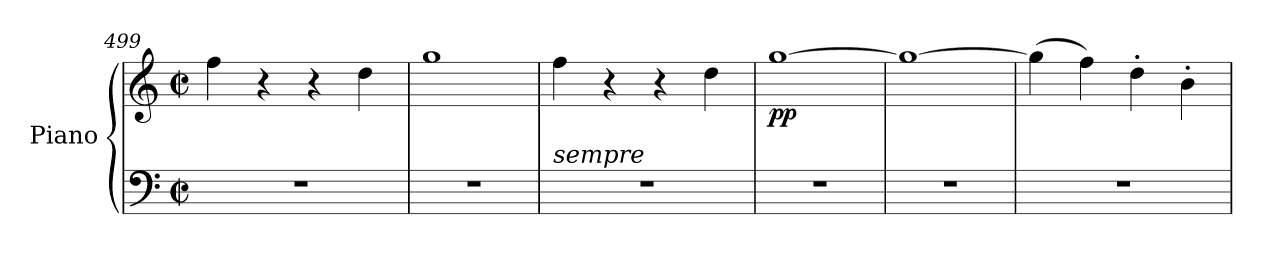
**kern	**kern	**dynam
*part1	*part1	*part1
*staff2	*staff1	*staff1/2
*I"Piano	*	*
*I'Pno	*	*
!!LO:PB:g=z
*clefF4	*clefG2	*
*k[]	*k[]	*
*M4/4	*M4/4	*
*met(c|)	*met(c|)	*
=499	=499	=499
1r	4ff\	.
.	4r	.
.	4r	.
.	4dd\	.
=500	=500	=500
1r	1gg	.
=501	=501	=501
!LO:TX:a:i:t=sempre	!	!
1r	4ff\	.
.	4r	.
.	4r	.
.	4dd\	.
=502	=502	=502
!	!	!LO:DY:b
1r	[1gg	pp
=503	=503	=503
1r	1gg_	.
=504	=504	=504
1r	(>4gg\]	.
.	4ff\)	.
.	4dd'\	.
.	4b'\	.
=	=	=
*-	*-	*-
